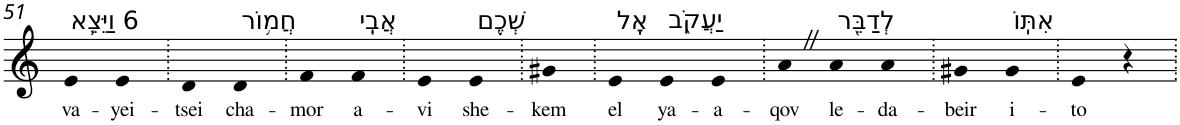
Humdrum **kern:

**kern	**text
*part1	*part1
*staff1	*staff1
*I"Piano	*
*I'Pno	*
!!LO:PB:g=z
*clefG2	*
*k[]	*
=51	=51
!LO:TX:a:t=6 וַיֵּצֵ֛א	!
!	!LO:LY:b
4e	va-
!	!LO:LY:b
4e	-yei-
=52.	=52.
!	!LO:LY:b
4d	-tsei
!LO:TX:a:t=חֲמ֥וֹר	!
!	!LO:LY:b
4d	cha-
=53.	=53.
!	!LO:LY:b
4f	-mor
!LO:TX:a:t=אֲבִֽי	!
!	!LO:LY:b
4f	a-
=54.	=54.
!	!LO:LY:b
4e	-vi
!LO:TX:a:t=שְׁכֶ֖ם	!
!	!LO:LY:b
4e	she-
=55.	=55.
!	!LO:LY:b
4g#X	-kem
=56.	=56.
!LO:TX:a:t=אֶֽל	!
!	!LO:LY:b
4e	el
!LO:TX:a:t=יַעֲקֹ֑ב	!
!	!LO:LY:b
4e	ya-
!	!LO:LY:b
4e	-a-
=57.	=57.
!	!LO:LY:b
4aZ	-qov
!LO:TX:a:t=לְדַבֵּ֖ר	!
!	!LO:LY:b
4a	le-
!	!LO:LY:b
4a	-da-
=58.	=58.
!	!LO:LY:b
4g#X	-beir
!LO:TX:a:t=אִתּֽוֹ	!
!	!LO:LY:b
4g#	i-
=59.	=59.
!	!LO:LY:b
4e	-to
4r	.
=.	=.
*-	*-
